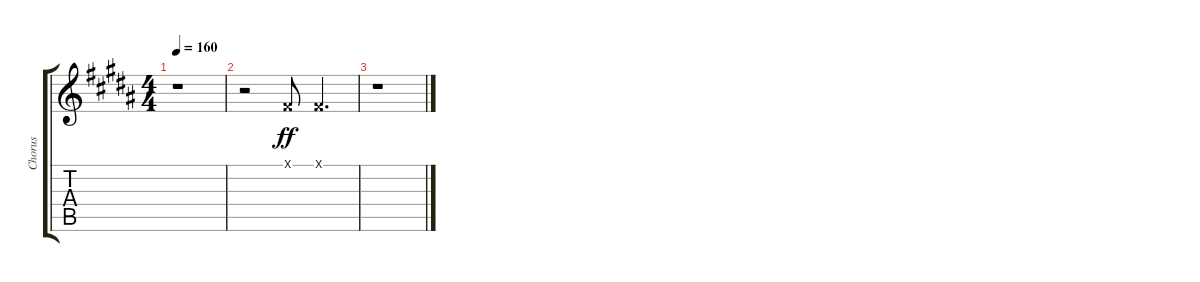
\track ("Chorus" "Chorus") {instrument voiceoohs}
\staff {score tabs}
\tuning (E4 B3 G3 D3 A2 E2) {hide}
\ts (4 4)
\tempo 160
\clef g2
\ks b
r.1{dy f} |
r.2 2.1{x}.8{dy ff} 2.1{x}.4{d} |
r.1
